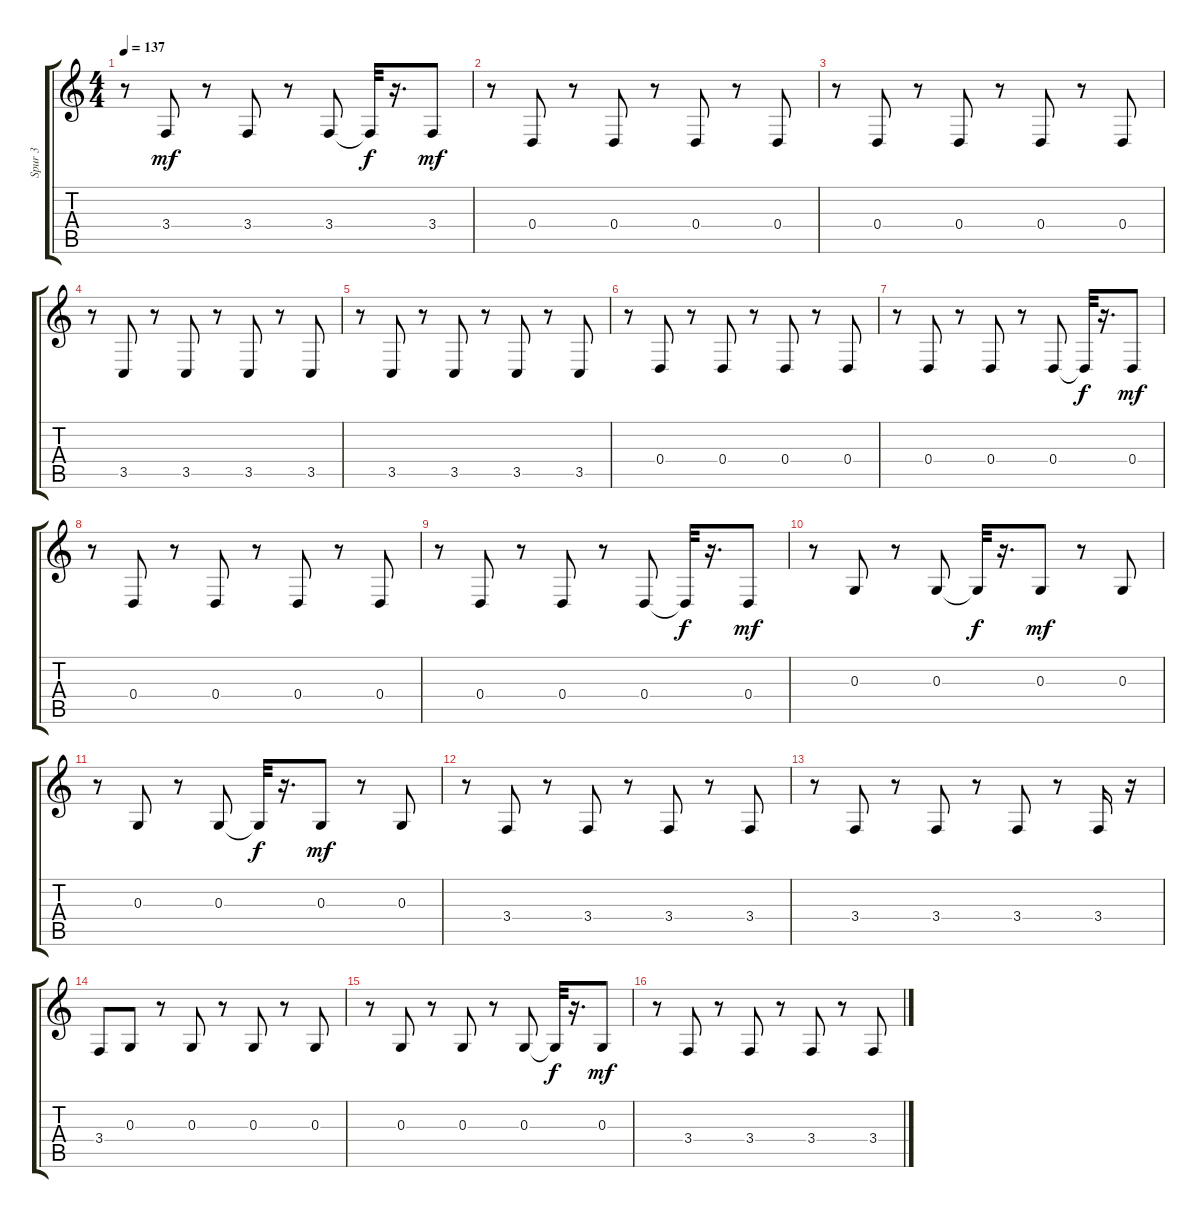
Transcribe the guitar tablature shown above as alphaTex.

\track ("Spur 3" "Spur 3") {instrument drawbarorgan}
\staff {score tabs}
\tuning (E4 B3 G3 D3 A2 E2) {hide}
\ts (4 4)
\tempo 137
\clef g2
\ks c
r.8{dy mf} 3.4.8 r.8 3.4.8 r.8 3.4.8 3.4{t}.32{dy f} r.16{d} 3.4.8{dy mf} |
r.8 0.4.8 r.8 0.4.8 r.8 0.4.8 r.8 0.4.8 |
r.8 0.4.8 r.8 0.4.8 r.8 0.4.8 r.8 0.4.8 |
r.8 3.5.8 r.8 3.5.8 r.8 3.5.8 r.8 3.5.8 |
r.8 3.5.8 r.8 3.5.8 r.8 3.5.8 r.8 3.5.8 |
r.8 0.4.8 r.8 0.4.8 r.8 0.4.8 r.8 0.4.8 |
r.8 0.4.8 r.8 0.4.8 r.8 0.4.8 0.4{t}.32{dy f} r.16{d} 0.4.8{dy mf} |
r.8 0.4.8 r.8 0.4.8 r.8 0.4.8 r.8 0.4.8 |
r.8 0.4.8 r.8 0.4.8 r.8 0.4.8 0.4{t}.32{dy f} r.16{d} 0.4.8{dy mf} |
r.8 0.3.8 r.8 0.3.8 0.3{t}.32{dy f} r.16{d} 0.3.8{dy mf} r.8 0.3.8 |
r.8 0.3.8 r.8 0.3.8 0.3{t}.32{dy f} r.16{d} 0.3.8{dy mf} r.8 0.3.8 |
r.8 3.4.8 r.8 3.4.8 r.8 3.4.8 r.8 3.4.8 |
r.8 3.4.8 r.8 3.4.8 r.8 3.4.8 r.8 3.4.16 r.16 |
3.4.8 0.3.8 r.8 0.3.8 r.8 0.3.8 r.8 0.3.8 |
r.8 0.3.8 r.8 0.3.8 r.8 0.3.8 0.3{t}.32{dy f} r.16{d} 0.3.8{dy mf} |
r.8 3.4.8 r.8 3.4.8 r.8 3.4.8 r.8 3.4.8
